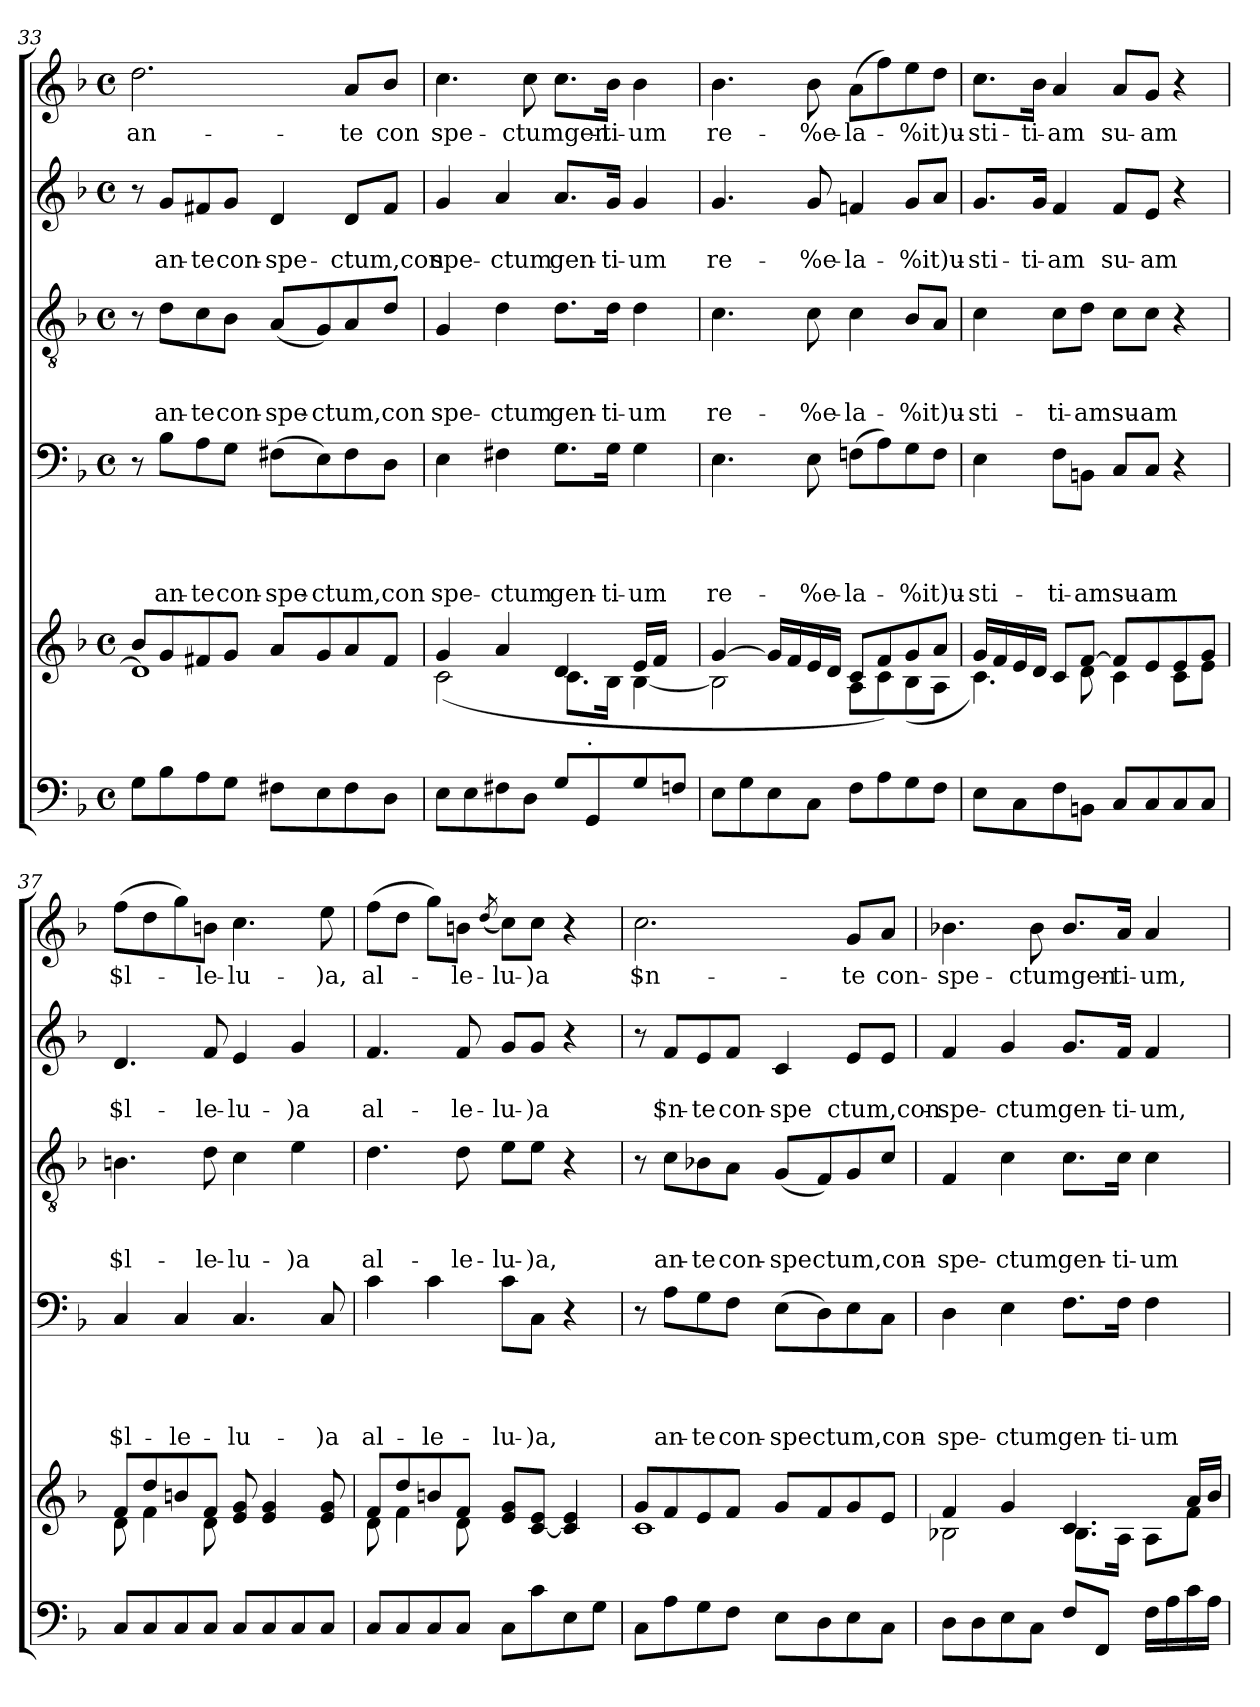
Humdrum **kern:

**kern	**kern	**kern	**text	**text	**text	**text	**kern	**text	**text	**text	**kern	**text	**text	**kern	**text
*part6	*part5	*part4	*part4	*part4	*part4	*part4	*part3	*part3	*part3	*part3	*part2	*part2	*part2	*part1	*part1
*staff6	*staff5	*staff4	*staff4	*staff4	*staff4	*staff4	*staff3	*staff3	*staff3	*staff3	*staff2	*staff2	*staff2	*staff1	*staff1
*clefF4	*clefG2	*clefF4	*	*	*	*	*clefGv2	*	*	*	*clefG2	*	*	*clefG2	*
*k[b-]	*k[b-]	*k[b-]	*	*	*	*	*k[b-]	*	*	*	*k[b-]	*	*	*k[b-]	*
*F:	*F:	*F:	*	*	*	*	*F:	*	*	*	*F:	*	*	*F:	*
*M4/4	*M4/4	*M4/4	*	*	*	*	*M4/4	*	*	*	*M4/4	*	*	*M4/4	*
*met(c)	*met(c)	*met(c)	*	*	*	*	*met(c)	*	*	*	*met(c)	*	*	*met(c)	*
=33	=33	=33	=33	=33	=33	=33	=33	=33	=33	=33	=33	=33	=33	=33	=33
*	*^	*	*	*	*	*	*	*	*	*	*	*	*	*	*
!	!	!	!	!	!	!	!	!	!	!	!	!	!	!	!	!LO:LY:b
8G\L	8b-/L	1d]	8r	.	.	.	.	8r	.	.	.	8r	.	.	2.dd\	an-
!	!	!	!	!	!	!	!LO:LY:b	!	!	!	!LO:LY:b	!	!	!LO:LY:b	!	!
8B-\	8g/	.	8B-\L	.	.	.	an-	8d\L	.	.	an-	8g/L	.	an-	.	.
!	!	!	!	!	!	!	!LO:LY:b	!	!	!	!LO:LY:b	!	!	!LO:LY:b	!	!
8A\	8f#X/	.	8A\	.	.	.	-te	8c\	.	.	-te	8f#X/	.	-te	.	.
!	!	!	!	!	!	!	!LO:LY:b	!	!	!	!LO:LY:b	!	!	!LO:LY:b	!	!
8G\J	8g/J	.	8G\J	.	.	.	con-	8B-\J	.	.	con-	8g/J	.	con-	.	.
!	!	!	!	!	!	!	!LO:LY:b	!	!	!	!LO:LY:b	!	!	!LO:LY:b	!	!
8F#X\L	8a/L	.	(>8F#X\L	.	.	.	-spe-	(<8A/L	.	.	-spe-	4d/	.	-spe-	.	.
!	!	!	!	!	!	!	!LO:LY:b	!	!	!	!LO:LY:b	!	!	!	!	!
8E\	8g/	.	8E\)	.	.	.	-ctum,con	8G/)	.	.	-ctum,con	.	.	.	.	.
!	!	!	!	!	!	!	!	!	!	!	!	!	!	!LO:LY:b	!	!LO:LY:b
8F#\	8a/	.	8F#\	.	.	.	.	8A/	.	.	.	8d/L	.	-ctum,con	8a/L	-te
!	!	!	!	!	!	!	!	!	!	!	!	!	!	!	!	!LO:LY:b
8D\J	8f#/J	.	8D\J	.	.	.	.	8d/J	.	.	.	8f#/J	.	.	8b-</J	con
!!LO:LB:g=z
=34	=34	=34	=34	=34	=34	=34	=34	=34	=34	=34	=34	=34	=34	=34	=34	=34
!	!	!	!	!	!	!	!LO:LY:b	!	!	!	!LO:LY:b	!	!	!LO:LY:b	!	!LO:LY:b
*	*	*^	*	*	*	*	*	*	*	*	*	*	*	*	*	*
8E\L	4g/	(<2c\	2ryy	4E\	.	.	.	spe-	4G/	.	.	spe-	4g/	.	spe-	4.cc\	spe-
8E\	.	.	.	.	.	.	.	.	.	.	.	.	.	.	.	.	.
!	!	!	!	!	!	!	!	!LO:LY:b	!	!	!	!LO:LY:b	!	!	!LO:LY:b	!	!
8F#X\	4a/	.	.	4F#X\	.	.	.	-ctum	4d\	.	.	-ctum	4a/	.	-ctum	.	.
!	!	!	!	!	!	!	!	!	!	!	!	!	!	!	!	!	!LO:LY:b
8D\J	.	.	.	.	.	.	.	.	.	.	.	.	.	.	.	8cc\	-ctumgen-
!	!	!	!	!	!	!	!	!LO:LY:b	!	!	!	!LO:LY:b	!	!	!LO:LY:b	!	!
8G/L	4d/	8.c\L	8ryy	8.G\L	.	.	.	gen-	8.d\L	.	.	gen-	8.a/L	.	gen-	8.cc\L	.
!	!	!	!LO:TX:b:t=.	!	!	!	!	!	!	!	!	!	!	!	!	!	!
8GG/	.	.	4.ryy	.	.	.	.	.	.	.	.	.	.	.	.	.	.
!	!	!	!	!	!	!	!	!LO:LY:b	!	!	!	!LO:LY:b	!	!	!LO:LY:b	!	!LO:LY:b
.	.	16B-\Jk	.	16G\Jk	.	.	.	-ti-	16d\Jk	.	.	-ti-	16g/Jk	.	-ti-	16b-\Jk	-ti-
!	!	!	!	!	!	!	!	!LO:LY:b	!	!	!	!LO:LY:b	!	!	!LO:LY:b	!	!LO:LY:b
8G/	16e/LL	[<4B-\	.	4G\	.	.	.	-um	4d\	.	.	-um	4g/	.	-um	4b-\	-um
.	16f/JJ	.	.	.	.	.	.	.	.	.	.	.	.	.	.	.	.
8Fn/J	8ryy	.	.	.	.	.	.	.	.	.	.	.	.	.	.	.	.
=35	=35	=35	=35	=35	=35	=35	=35	=35	=35	=35	=35	=35	=35	=35	=35	=35	=35
!	!	!	!	!	!	!	!	!LO:LY:b	!	!	!	!LO:LY:b	!	!	!LO:LY:b	!	!LO:LY:b
*	*	*v	*v	*	*	*	*	*	*	*	*	*	*	*	*	*	*
8E\L	[>4g/	2B-\]	4.E\	.	.	.	re-	4.c\	.	.	re-	4.g/	.	re-	4.b-\	re-
8G\	.	.	.	.	.	.	.	.	.	.	.	.	.	.	.	.
8E\	16g/LL]	.	.	.	.	.	.	.	.	.	.	.	.	.	.	.
.	16f/	.	.	.	.	.	.	.	.	.	.	.	.	.	.	.
!	!	!	!	!	!	!	!LO:LY:b	!	!	!	!LO:LY:b	!	!	!LO:LY:b	!	!LO:LY:b
8C\J	16e/	.	8E\	.	.	.	-%e-	8c\	.	.	-%e-	8g/	.	-%e-	8b-\	-%e-
.	16d/JJ	.	.	.	.	.	.	.	.	.	.	.	.	.	.	.
!	!	!	!	!	!	!	!LO:LY:b	!	!	!	!LO:LY:b	!	!	!LO:LY:b	!	!LO:LY:b
8F\L	8c/L	8A\L	(>8Fn\L	.	.	.	-la-	4c\	.	.	-la-	4fn/	.	-la-	(>8a\L	-la-
8A\	8f/)	8c\	8A\)	.	.	.	.	.	.	.	.	.	.	.	8ff\)	.
!	!	!	!	!	!	!	!LO:LY:b	!	!	!	!LO:LY:b	!	!	!LO:LY:b	!	!LO:LY:b
8G\	8g/	(>8B-\	8G\	.	.	.	-%it)u-	8B-/L	.	.	-%it)u-	8g/L	.	-%it)u-	8ee\	-%it)u-
8F\J	8a/J	8A\J	8F\J	.	.	.	.	8A/J	.	.	.	8a/J	.	.	8dd\J	.
=36	=36	=36	=36	=36	=36	=36	=36	=36	=36	=36	=36	=36	=36	=36	=36	=36
!	!	!	!	!	!	!	!LO:LY:b	!	!	!	!LO:LY:b	!	!	!LO:LY:b	!	!LO:LY:b
8E\L	16g/LL	4.c\)	4E\	.	.	.	-sti-	4c\	.	.	-sti-	8.g/L	.	-sti-	8.cc\L	-sti-
.	16f/	.	.	.	.	.	.	.	.	.	.	.	.	.	.	.
8C\	16e/	.	.	.	.	.	.	.	.	.	.	.	.	.	.	.
!	!	!	!	!	!	!	!	!	!	!	!	!	!	!LO:LY:b	!	!LO:LY:b
.	16d/JJ	.	.	.	.	.	.	.	.	.	.	16g/Jk	.	-ti-	16b-\Jk	-ti-
!	!	!	!	!	!	!	!LO:LY:b	!	!	!	!LO:LY:b	!	!	!LO:LY:b	!	!LO:LY:b
8F\	8c/L	.	8F\L	.	.	.	-ti-	8c\L	.	.	-ti-	4f/	.	-am	4a/	-am
!	!	!	!	!	!	!	!LO:LY:b	!	!	!	!LO:LY:b	!	!	!	!	!
8BBn\J	[>8f/J	8d\	8BBn\J	.	.	.	-amsu-	8d\J	.	.	-amsu-	.	.	.	.	.
!	!	!	!	!	!	!	!	!	!	!	!	!	!	!LO:LY:b	!	!LO:LY:b
8C/L	8f/L]	4c\	8C/L	.	.	.	.	8c\L	.	.	.	8f/L	.	su-	8a/L	su-
!	!	!	!	!	!	!	!LO:LY:b	!	!	!	!LO:LY:b	!	!	!LO:LY:b	!	!LO:LY:b
8C/	8e/	.	8C/J	.	.	.	-am	8c\J	.	.	-am	8e/J	.	-am	8g/J	-am
8C/	8e/	8c\L	4r	.	.	.	.	4r	.	.	.	4r	.	.	4r	.
8C/J	8g/J	8e\J	.	.	.	.	.	.	.	.	.	.	.	.	.	.
=37	=37	=37	=37	=37	=37	=37	=37	=37	=37	=37	=37	=37	=37	=37	=37	=37
!	!	!	!	!	!	!	!LO:LY:b	!	!	!	!LO:LY:b	!	!	!LO:LY:b	!	!LO:LY:b
8C/L	8f/L	8d\	4C/	.	.	.	$l-	4.Bn\	.	.	$l-	4.d/	.	$l-	(>8ff\L	$l-
8C/	8dd/	4f\	.	.	.	.	.	.	.	.	.	.	.	.	8dd\	.
!	!	!	!	!	!	!	!LO:LY:b	!	!	!	!	!	!	!	!	!
8C/	8bn/	.	4C/	.	.	.	-le-	.	.	.	.	.	.	.	8gg\)	.
!	!	!	!	!	!	!	!	!	!	!	!LO:LY:b	!	!	!LO:LY:b	!	!LO:LY:b
8C/J	8f/J	8d\	.	.	.	.	.	8d\	.	.	-le-	8f/	.	-le-	8bn\J	-le-
!	!	!	!	!	!	!	!LO:LY:b	!	!	!	!LO:LY:b	!	!	!LO:LY:b	!	!LO:LY:b
8C/L	8e/ 8g/	2ryy	4.C/	.	.	.	-lu-	4c\	.	.	-lu-	4e/	.	-lu-	4.cc\	-lu-
8C/	4e/ 4g/	.	.	.	.	.	.	.	.	.	.	.	.	.	.	.
!	!	!	!	!	!	!	!	!	!	!	!LO:LY:b	!	!	!LO:LY:b	!	!
8C/	.	.	.	.	.	.	.	4e\	.	.	-)a	4g/	.	-)a	.	.
!	!	!	!	!	!	!	!LO:LY:b	!	!	!	!	!	!	!	!	!LO:LY:b
8C/J	8e/ 8g/	.	8C/	.	.	.	-)a	.	.	.	.	.	.	.	8ee\	-)a,
!!LO:PB:g=z
=38	=38	=38	=38	=38	=38	=38	=38	=38	=38	=38	=38	=38	=38	=38	=38	=38
!	!	!	!	!	!	!	!LO:LY:b	!	!	!	!LO:LY:b	!	!	!LO:LY:b	!	!LO:LY:b
8C/L	8f/L	8d\	4c\	.	.	.	al-	4.d\	.	.	al-	4.f/	.	al-	(>8ff\L	al-
8C/	8dd/	4f\	.	.	.	.	.	.	.	.	.	.	.	.	8dd\J	.
!	!	!	!	!	!	!	!LO:LY:b	!	!	!	!	!	!	!	!	!
8C/	8bn/	.	4c\	.	.	.	-le-	.	.	.	.	.	.	.	8gg\L)	.
!	!	!	!	!	!	!	!	!	!	!	!LO:LY:b	!	!	!LO:LY:b	!	!LO:LY:b
8C/J	8f/J	8d\	.	.	.	.	.	8d\	.	.	-le-	8f/	.	-le-	8bn\J	-le-
.	.	.	.	.	.	.	.	.	.	.	.	.	.	.	(>8qdd/	.
!	!	!	!	!	!	!	!LO:LY:b	!	!	!	!LO:LY:b	!	!	!LO:LY:b	!	!LO:LY:b
8C\L	8e/ 8g/L	2ryy	8c\L	.	.	.	-lu-	8e\L	.	.	-lu-	8g/L	.	-lu-	8cc\L)	-lu-
!	!	!	!	!	!	!	!LO:LY:b	!	!	!	!LO:LY:b	!	!	!LO:LY:b	!	!LO:LY:b
8c\	[<8c/ 8e/J	.	8C\J	.	.	.	-)a,	8e\J	.	.	-)a,	8g/J	.	-)a	8cc\J	-)a
8E\	4c/] 4e/	.	4r	.	.	.	.	4r	.	.	.	4r	.	.	4r	.
8G\J	.	.	.	.	.	.	.	.	.	.	.	.	.	.	.	.
=39	=39	=39	=39	=39	=39	=39	=39	=39	=39	=39	=39	=39	=39	=39	=39	=39
!	!	!	!	!	!	!	!	!	!	!	!	!	!	!	!	!LO:LY:b
8C\L	8g/L	1c	8r	.	.	.	.	8r	.	.	.	8r	.	.	2.cc\	$n-
!	!	!	!	!	!	!	!LO:LY:b	!	!	!	!LO:LY:b	!	!	!LO:LY:b	!	!
8A\	8f/	.	8A\L	.	.	.	an-	8c\L	.	.	an-	8f/L	.	$n-	.	.
!	!	!	!	!	!	!	!LO:LY:b	!	!	!	!LO:LY:b	!	!	!LO:LY:b	!	!
8G\	8e/	.	8G\	.	.	.	-te	8B-X\	.	.	-te	8e/	.	-te	.	.
!	!	!	!	!	!	!	!LO:LY:b	!	!	!	!LO:LY:b	!	!	!LO:LY:b	!	!
8F\J	8f/J	.	8F\J	.	.	.	con-	8A\J	.	.	con-	8f/J	.	con-	.	.
!	!	!	!	!	!	!	!LO:LY:b	!	!	!	!LO:LY:b	!	!	!LO:LY:b	!	!
8E\L	8g/L	.	(>8E\L	.	.	.	-spe	(<8G/L	.	.	-spe	4c/	.	-spe	.	.
!	!	!	!	!	!	!	!LO:LY:b	!	!	!	!LO:LY:b	!	!	!	!	!
8D\	8f/	.	8D\)	.	.	.	ctum,con-	8F/)	.	.	ctum,con-	.	.	.	.	.
!	!	!	!	!	!	!	!	!	!	!	!	!	!	!LO:LY:b	!	!LO:LY:b
8E\	8g/	.	8E\	.	.	.	.	8G/	.	.	.	8e/L	.	ctum,con-	8g/L	-te
!	!	!	!	!	!	!	!	!	!	!	!	!	!	!	!	!LO:LY:b
8C\J	8e/J	.	8C\J	.	.	.	.	8c/J	.	.	.	8e/J	.	.	8a/J	con-
=40	=40	=40	=40	=40	=40	=40	=40	=40	=40	=40	=40	=40	=40	=40	=40	=40
!	!	!	!	!	!	!	!LO:LY:b	!	!	!	!LO:LY:b	!	!	!LO:LY:b	!	!LO:LY:b
8D\L	4f/	2B-X\	4D\	.	.	.	-spe-	4F/	.	.	-spe-	4f/	.	-spe-	4.b-X\	-spe-
8D\	.	.	.	.	.	.	.	.	.	.	.	.	.	.	.	.
!	!	!	!	!	!	!	!LO:LY:b	!	!	!	!LO:LY:b	!	!	!LO:LY:b	!	!
8E\	4g/	.	4E\	.	.	.	-ctum	4c\	.	.	-ctum	4g/	.	-ctum	.	.
!	!	!	!	!	!	!	!	!	!	!	!	!	!	!	!	!LO:LY:b
8C\J	.	.	.	.	.	.	.	.	.	.	.	.	.	.	8b-\	-ctumgen-
!	!	!	!	!	!	!	!LO:LY:b	!	!	!	!LO:LY:b	!	!	!LO:LY:b	!	!
8F/L	(4.c/	8.B-\L	8.F\L	.	.	.	gen-	8.c\L	.	.	gen-	8.g/L	.	gen-	8.b-/L	.
8FF/J	.	.	.	.	.	.	.	.	.	.	.	.	.	.	.	.
!	!	!	!	!	!	!	!LO:LY:b	!	!	!	!LO:LY:b	!	!	!LO:LY:b	!	!LO:LY:b
.	.	16A\Jk	16F\Jk	.	.	.	-ti-	16c\Jk	.	.	-ti-	16f/Jk	.	-ti-	16a/Jk	-ti-
!	!	!	!	!	!	!	!LO:LY:b	!	!	!	!LO:LY:b	!	!	!LO:LY:b	!	!LO:LY:b
16F\LL	.	8A\L	4F\	.	.	.	-um	4c\	.	.	-um	4f/	.	-um,	4a/	-um,
16A\	.	.	.	.	.	.	.	.	.	.	.	.	.	.	.	.
16c\	16a/LL	8f\J	.	.	.	.	.	.	.	.	.	.	.	.	.	.
16A\JJ	16b-/JJ	.	.	.	.	.	.	.	.	.	.	.	.	.	.	.
*	*v	*v	*	*	*	*	*	*	*	*	*	*	*	*	*	*
=	=	=	=	=	=	=	=	=	=	=	=	=	=	=	=
*-	*-	*-	*-	*-	*-	*-	*-	*-	*-	*-	*-	*-	*-	*-	*-
